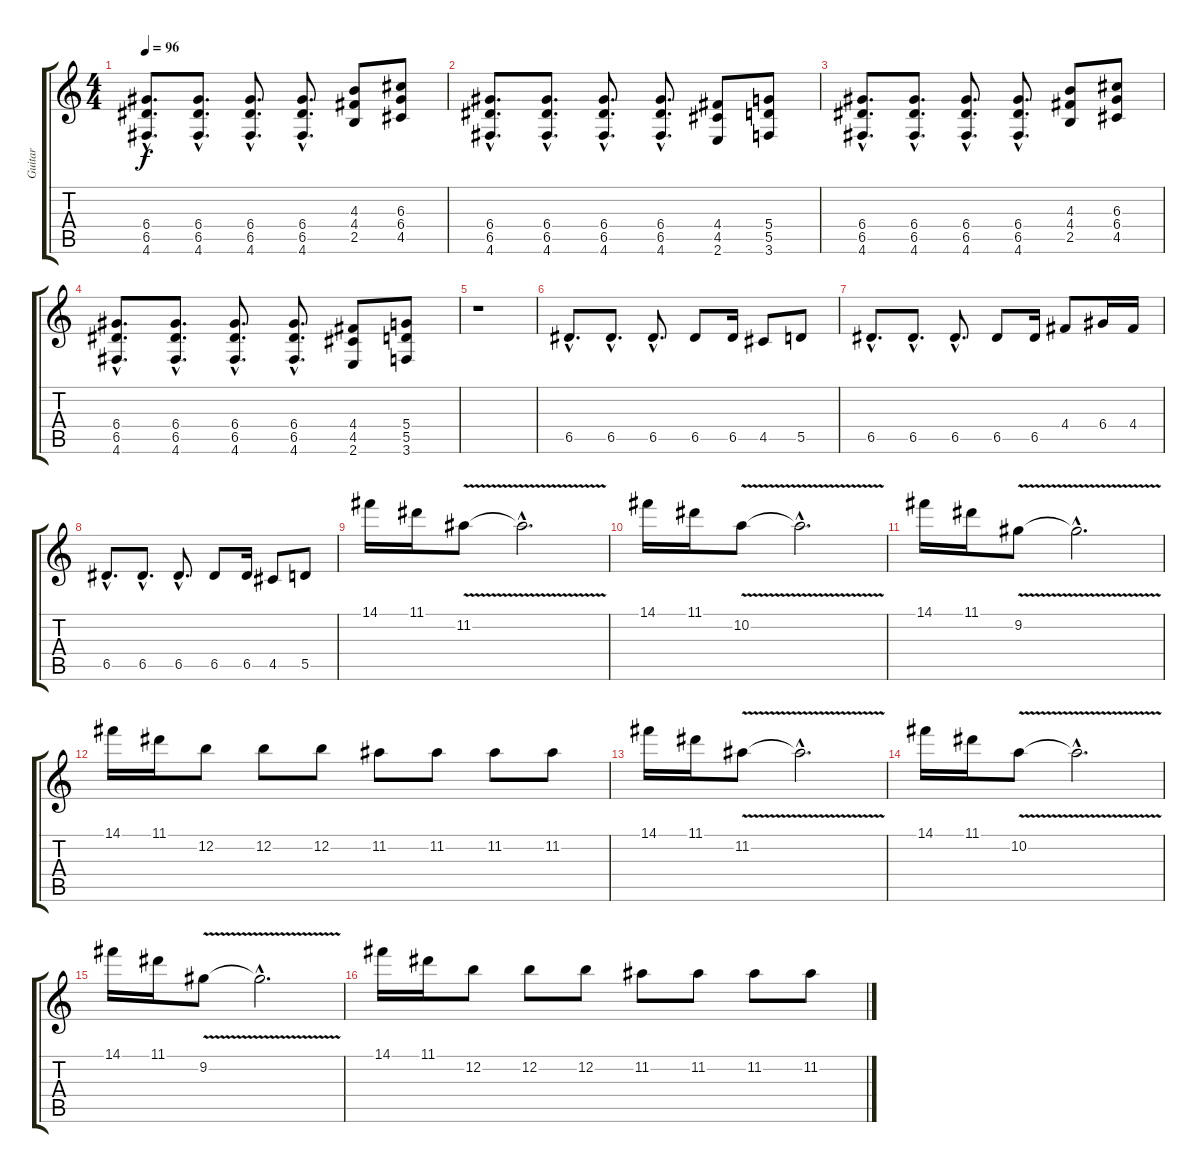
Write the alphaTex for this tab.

\track ("Guitar" "Guitar") {instrument electricguitarjazz}
\staff {score tabs}
\tuning (E4 B3 G3 D3 A2 D2) {hide}
\ts (4 4)
\tempo 96
\clef g2
\ks c
(6.4{hac} 6.5{hac} 4.6{hac}).8{d dy f} (6.4{hac} 6.5{hac} 4.6{hac}).8{d} (6.4{hac} 6.5{hac} 4.6{hac}).8{d} (6.4{hac} 6.5{hac} 4.6{hac}).8{d} (4.3 4.4 2.5).8 (6.3 6.4 4.5).8 |
(6.4{hac} 6.5{hac} 4.6{hac}).8{d} (6.4{hac} 6.5{hac} 4.6{hac}).8{d} (6.4{hac} 6.5{hac} 4.6{hac}).8{d} (6.4{hac} 6.5{hac} 4.6{hac}).8{d} (4.4 4.5 2.6).8 (5.4 5.5 3.6).8 |
(6.4{hac} 6.5{hac} 4.6{hac}).8{d} (6.4{hac} 6.5{hac} 4.6{hac}).8{d} (6.4{hac} 6.5{hac} 4.6{hac}).8{d} (6.4{hac} 6.5{hac} 4.6{hac}).8{d} (4.3 4.4 2.5).8 (6.3 6.4 4.5).8 |
(6.4{hac} 6.5{hac} 4.6{hac}).8{d} (6.4{hac} 6.5{hac} 4.6{hac}).8{d} (6.4{hac} 6.5{hac} 4.6{hac}).8{d} (6.4{hac} 6.5{hac} 4.6{hac}).8{d} (4.4 4.5 2.6).8 (5.4 5.5 3.6).8{instrument electricguitarjazz} |
r.1 |
6.5{hac}.8{d} 6.5{hac}.8{d} 6.5{hac}.8{d} 6.5.8 6.5.16 4.5.8 5.5.8 |
6.5{hac}.8{d} 6.5{hac}.8{d} 6.5{hac}.8{d} 6.5.8 6.5.16 4.4.8 6.4.16 4.4.16 |
6.5{hac}.8{d} 6.5{hac}.8{d} 6.5{hac}.8{d} 6.5.8 6.5.16 4.5.8 5.5.8 |
14.1.16 11.1.16 11.2{v}.8 11.2{hac t}.2{d} |
14.1.16 11.1.16 10.2{v}.8 10.2{hac t}.2{d} |
14.1.16 11.1.16 9.2{v}.8 9.2{hac t}.2{d} |
14.1.16 11.1.16 12.2.8 12.2.8 12.2.8 11.2.8 11.2.8 11.2.8 11.2.8 |
14.1.16 11.1.16 11.2{v}.8 11.2{hac t}.2{d} |
14.1.16 11.1.16 10.2{v}.8 10.2{hac t}.2{d} |
14.1.16 11.1.16 9.2{v}.8 9.2{hac t}.2{d} |
14.1.16 11.1.16 12.2.8 12.2.8 12.2.8 11.2.8 11.2.8 11.2.8 11.2.8
